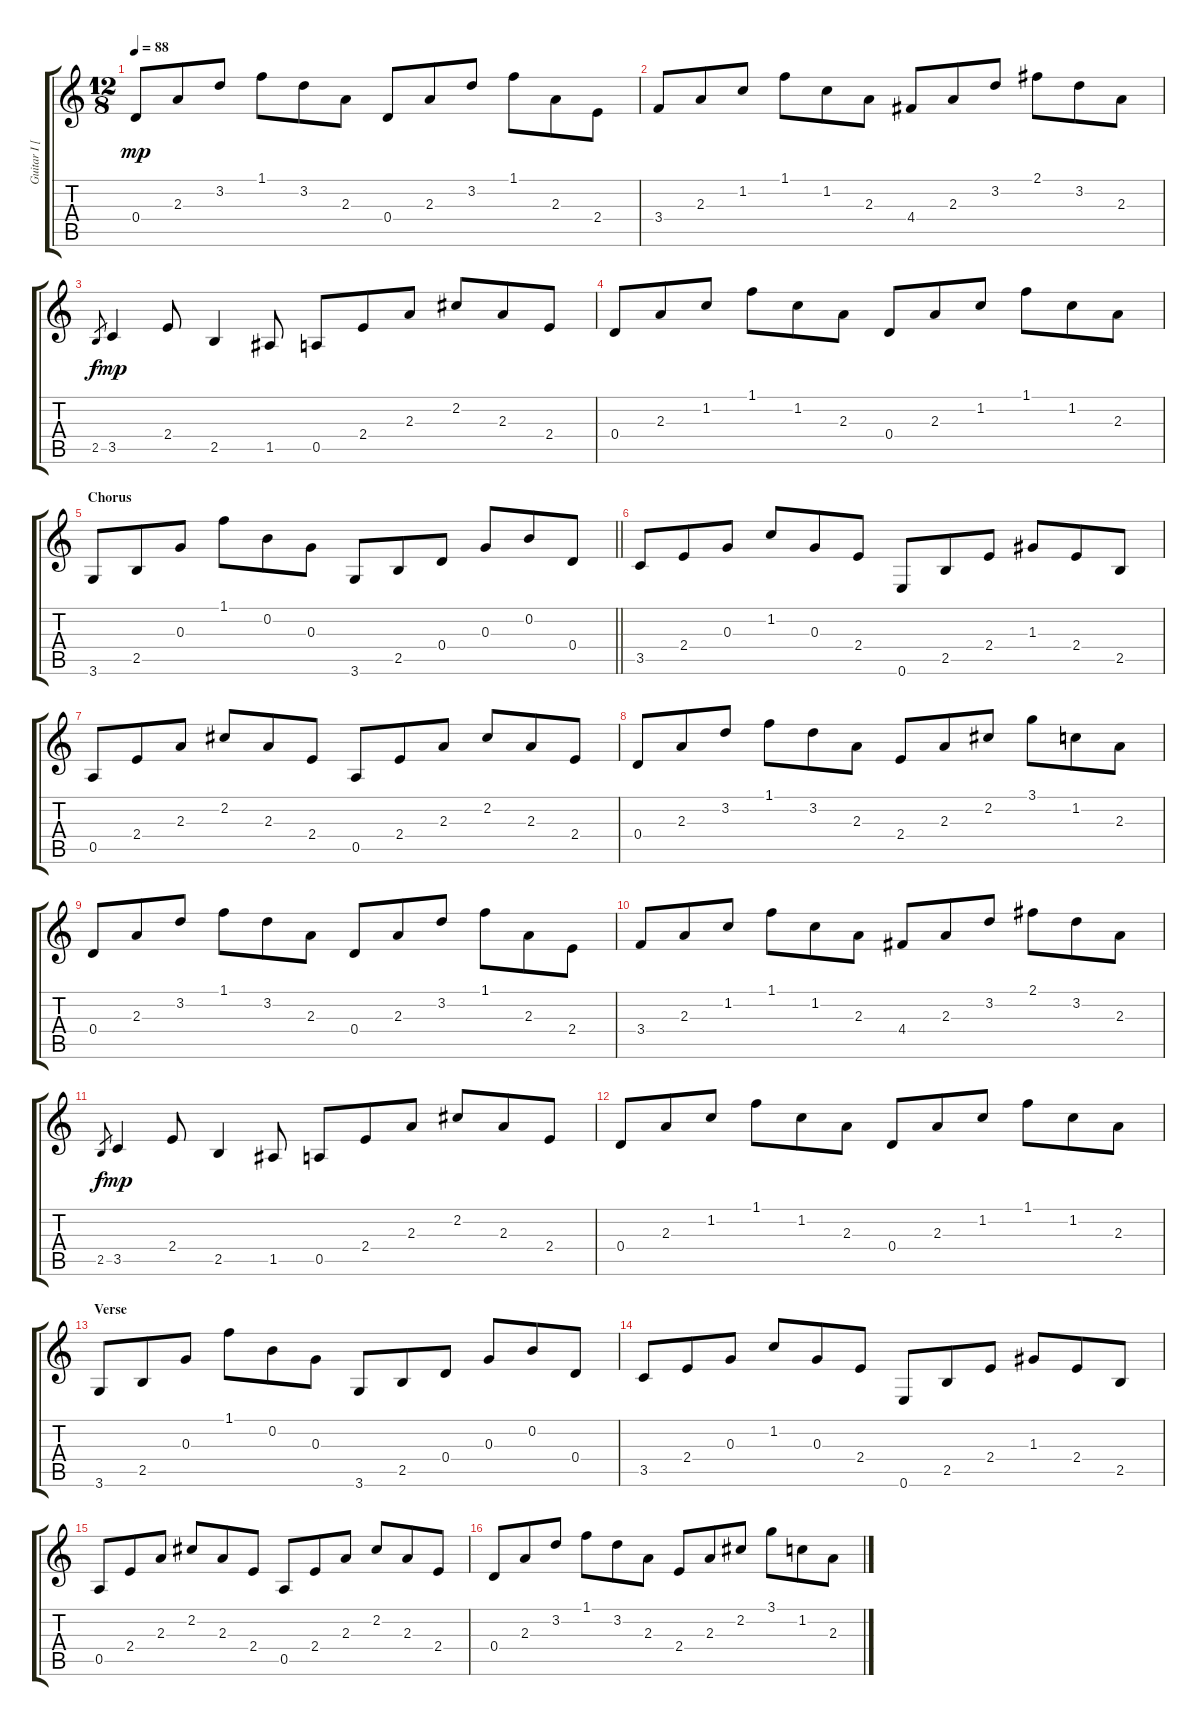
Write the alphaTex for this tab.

\track ("Guitar I [Standard]" "Guitar I [") {instrument distortionguitar}
\staff {score tabs}
\tuning (E4 B3 G3 D3 A2 E2) {hide}
\ts (12 8)
\tempo 88
\clef g2
\ks c
0.4.8{dy mp} 2.3.8 3.2.8 1.1.8 3.2.8 2.3.8 0.4.8 2.3.8 3.2.8 1.1.8 2.3.8 2.4.8 |
3.4.8 2.3.8 1.2.8 1.1.8 1.2.8 2.3.8 4.4.8 2.3.8 3.2.8 2.1.8 3.2.8 2.3.8 |
2.5.8{gr dy f} 3.5.4{dy mp} 2.4.8 2.5.4 1.5.8 0.5.8 2.4.8 2.3.8 2.2.8 2.3.8 2.4.8 |
0.4.8 2.3.8 1.2.8 1.1.8 1.2.8 2.3.8 0.4.8 2.3.8 1.2.8 1.1.8 1.2.8 2.3.8 |
\section ("" "Chorus")
\barLineRight lightlight
3.6.8 2.5.8 0.3.8 1.1.8 0.2.8 0.3.8 3.6.8 2.5.8 0.4.8 0.3.8 0.2.8 0.4.8 |
3.5.8 2.4.8 0.3.8 1.2.8 0.3.8 2.4.8 0.6.8 2.5.8 2.4.8 1.3.8 2.4.8 2.5.8 |
0.5.8 2.4.8 2.3.8 2.2.8 2.3.8 2.4.8 0.5.8 2.4.8 2.3.8 2.2.8 2.3.8 2.4.8 |
0.4.8 2.3.8 3.2.8 1.1.8 3.2.8 2.3.8 2.4.8 2.3.8 2.2.8 3.1.8 1.2.8 2.3.8 |
0.4.8 2.3.8 3.2.8 1.1.8 3.2.8 2.3.8 0.4.8 2.3.8 3.2.8 1.1.8 2.3.8 2.4.8 |
3.4.8 2.3.8 1.2.8 1.1.8 1.2.8 2.3.8 4.4.8 2.3.8 3.2.8 2.1.8 3.2.8 2.3.8 |
2.5.8{gr dy f} 3.5.4{dy mp} 2.4.8 2.5.4 1.5.8 0.5.8 2.4.8 2.3.8 2.2.8 2.3.8 2.4.8 |
0.4.8 2.3.8 1.2.8 1.1.8 1.2.8 2.3.8 0.4.8 2.3.8 1.2.8 1.1.8 1.2.8 2.3.8 |
\section ("" "Verse")
3.6.8 2.5.8 0.3.8 1.1.8 0.2.8 0.3.8 3.6.8 2.5.8 0.4.8 0.3.8 0.2.8 0.4.8 |
3.5.8 2.4.8 0.3.8 1.2.8 0.3.8 2.4.8 0.6.8 2.5.8 2.4.8 1.3.8 2.4.8 2.5.8 |
0.5.8 2.4.8 2.3.8 2.2.8 2.3.8 2.4.8 0.5.8 2.4.8 2.3.8 2.2.8 2.3.8 2.4.8 |
0.4.8 2.3.8 3.2.8 1.1.8 3.2.8 2.3.8 2.4.8 2.3.8 2.2.8 3.1.8 1.2.8 2.3.8
